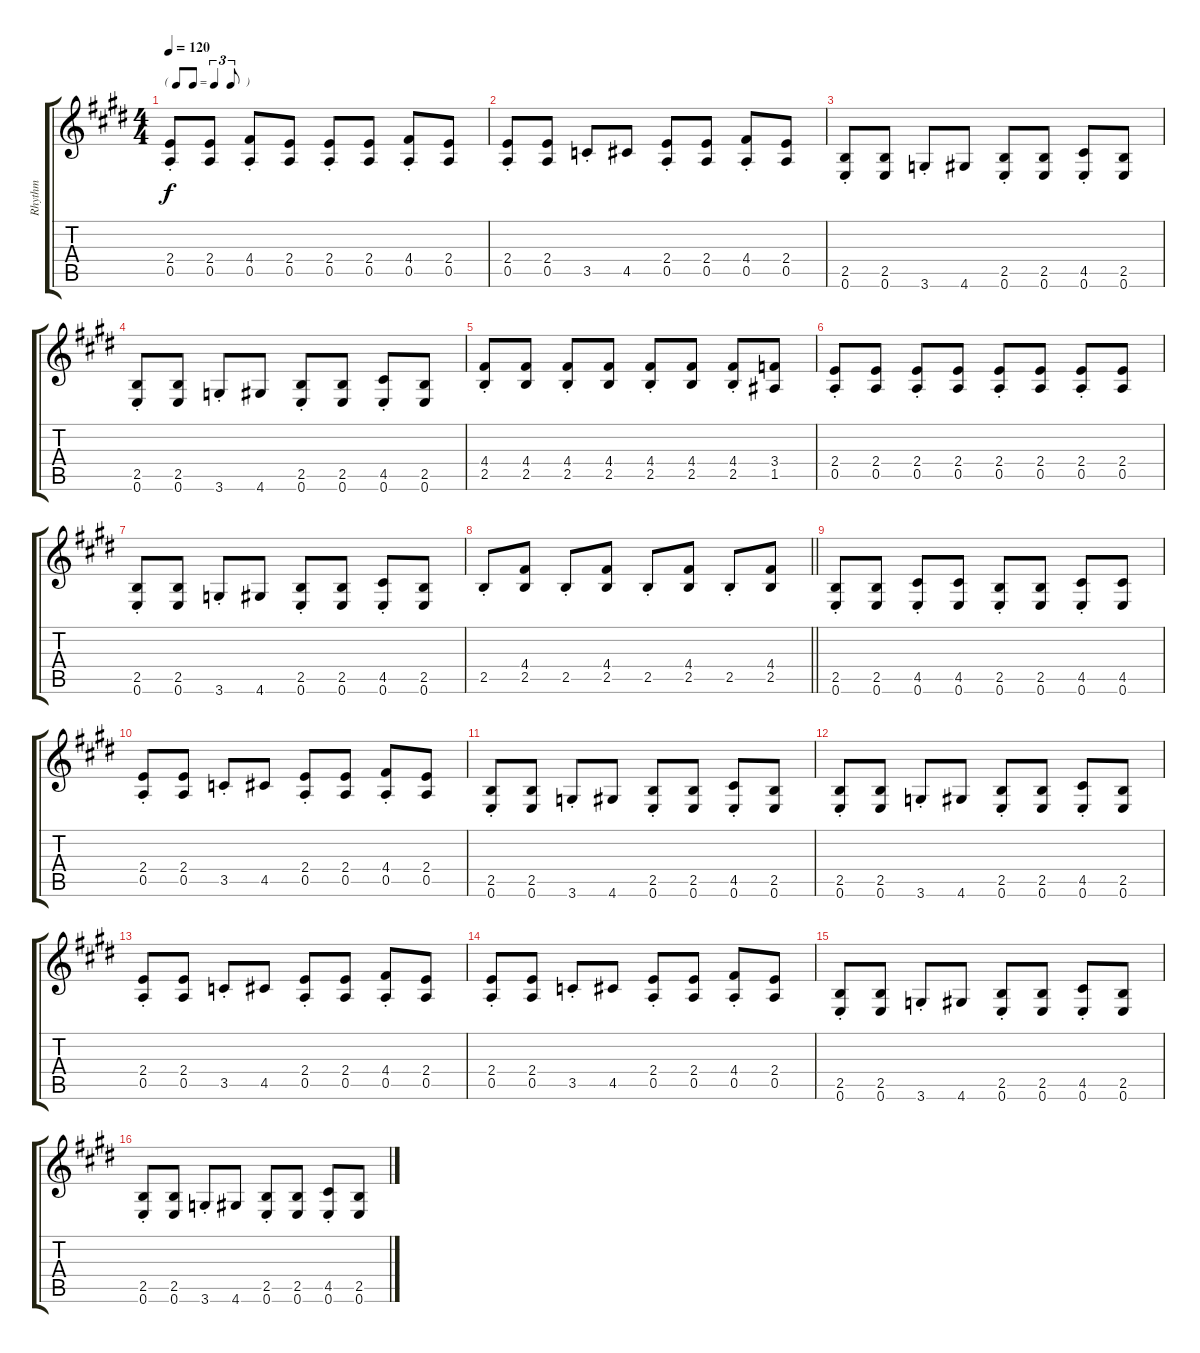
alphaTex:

\track ("Rhythm" "Rhythm") {instrument electricguitarjazz}
\staff {score tabs}
\tuning (E4 B3 G3 D3 A2 E2) {hide}
\ts (4 4)
\tf triplet8th
\tempo 120
\clef g2
\ks e
(2.4{st} 0.5{st}).8{dy f} (2.4 0.5).8 (4.4{st} 0.5{st}).8 (2.4 0.5).8 (2.4{st} 0.5{st}).8 (2.4 0.5).8 (4.4{st} 0.5{st}).8 (2.4 0.5).8 |
\ks c#minor
(2.4{st} 0.5{st}).8 (2.4 0.5).8 3.5{st}.8 4.5.8 (2.4{st} 0.5{st}).8 (2.4 0.5).8 (4.4{st} 0.5{st}).8 (2.4 0.5).8 |
(2.5{st} 0.6{st}).8 (2.5 0.6).8 3.6{st}.8 4.6.8 (2.5{st} 0.6{st}).8 (2.5 0.6).8 (4.5{st} 0.6{st}).8 (2.5 0.6).8 |
(2.5{st} 0.6{st}).8 (2.5 0.6).8 3.6{st}.8 4.6.8 (2.5{st} 0.6{st}).8 (2.5 0.6).8 (4.5{st} 0.6{st}).8 (2.5 0.6).8 |
\ks e
(4.4{st} 2.5{st}).8 (4.4 2.5).8 (4.4{st} 2.5{st}).8 (4.4 2.5).8 (4.4{st} 2.5{st}).8 (4.4 2.5).8 (4.4{st} 2.5{st}).8 (3.4 1.5).8 |
\ks c#minor
(2.4{st} 0.5{st}).8 (2.4 0.5).8 (2.4{st} 0.5{st}).8 (2.4 0.5).8 (2.4{st} 0.5{st}).8 (2.4 0.5).8 (2.4{st} 0.5{st}).8 (2.4 0.5).8 |
(2.5{st} 0.6{st}).8 (2.5 0.6).8 3.6{st}.8 4.6.8 (2.5{st} 0.6{st}).8 (2.5 0.6).8 (4.5{st} 0.6{st}).8 (2.5 0.6).8 |
\barLineRight lightlight
2.5{st}.8 (4.4 2.5).8 2.5{st}.8 (4.4 2.5).8 2.5{st}.8 (4.4 2.5).8 2.5{st}.8 (4.4 2.5).8 |
\ks e
(2.5{st} 0.6{st}).8 (2.5 0.6).8 (4.5{st} 0.6{st}).8 (4.5 0.6).8 (2.5{st} 0.6{st}).8 (2.5 0.6).8 (4.5{st} 0.6{st}).8 (4.5 0.6).8 |
\ks c#minor
(2.4{st} 0.5{st}).8 (2.4 0.5).8 3.5{st}.8 4.5.8 (2.4{st} 0.5{st}).8 (2.4 0.5).8 (4.4{st} 0.5{st}).8 (2.4 0.5).8 |
(2.5{st} 0.6{st}).8 (2.5 0.6).8 3.6{st}.8 4.6.8 (2.5{st} 0.6{st}).8 (2.5 0.6).8 (4.5{st} 0.6{st}).8 (2.5 0.6).8 |
(2.5{st} 0.6{st}).8 (2.5 0.6).8 3.6{st}.8 4.6.8 (2.5{st} 0.6{st}).8 (2.5 0.6).8 (4.5{st} 0.6{st}).8 (2.5 0.6).8 |
\ks e
(2.4{st} 0.5{st}).8 (2.4 0.5).8 3.5{st}.8 4.5.8 (2.4{st} 0.5{st}).8 (2.4 0.5).8 (4.4{st} 0.5{st}).8 (2.4 0.5).8 |
\ks c#minor
(2.4{st} 0.5{st}).8 (2.4 0.5).8 3.5{st}.8 4.5.8 (2.4{st} 0.5{st}).8 (2.4 0.5).8 (4.4{st} 0.5{st}).8 (2.4 0.5).8 |
(2.5{st} 0.6{st}).8 (2.5 0.6).8 3.6{st}.8 4.6.8 (2.5{st} 0.6{st}).8 (2.5 0.6).8 (4.5{st} 0.6{st}).8 (2.5 0.6).8 |
(2.5{st} 0.6{st}).8 (2.5 0.6).8 3.6{st}.8 4.6.8 (2.5{st} 0.6{st}).8 (2.5 0.6).8 (4.5{st} 0.6{st}).8 (2.5 0.6).8
